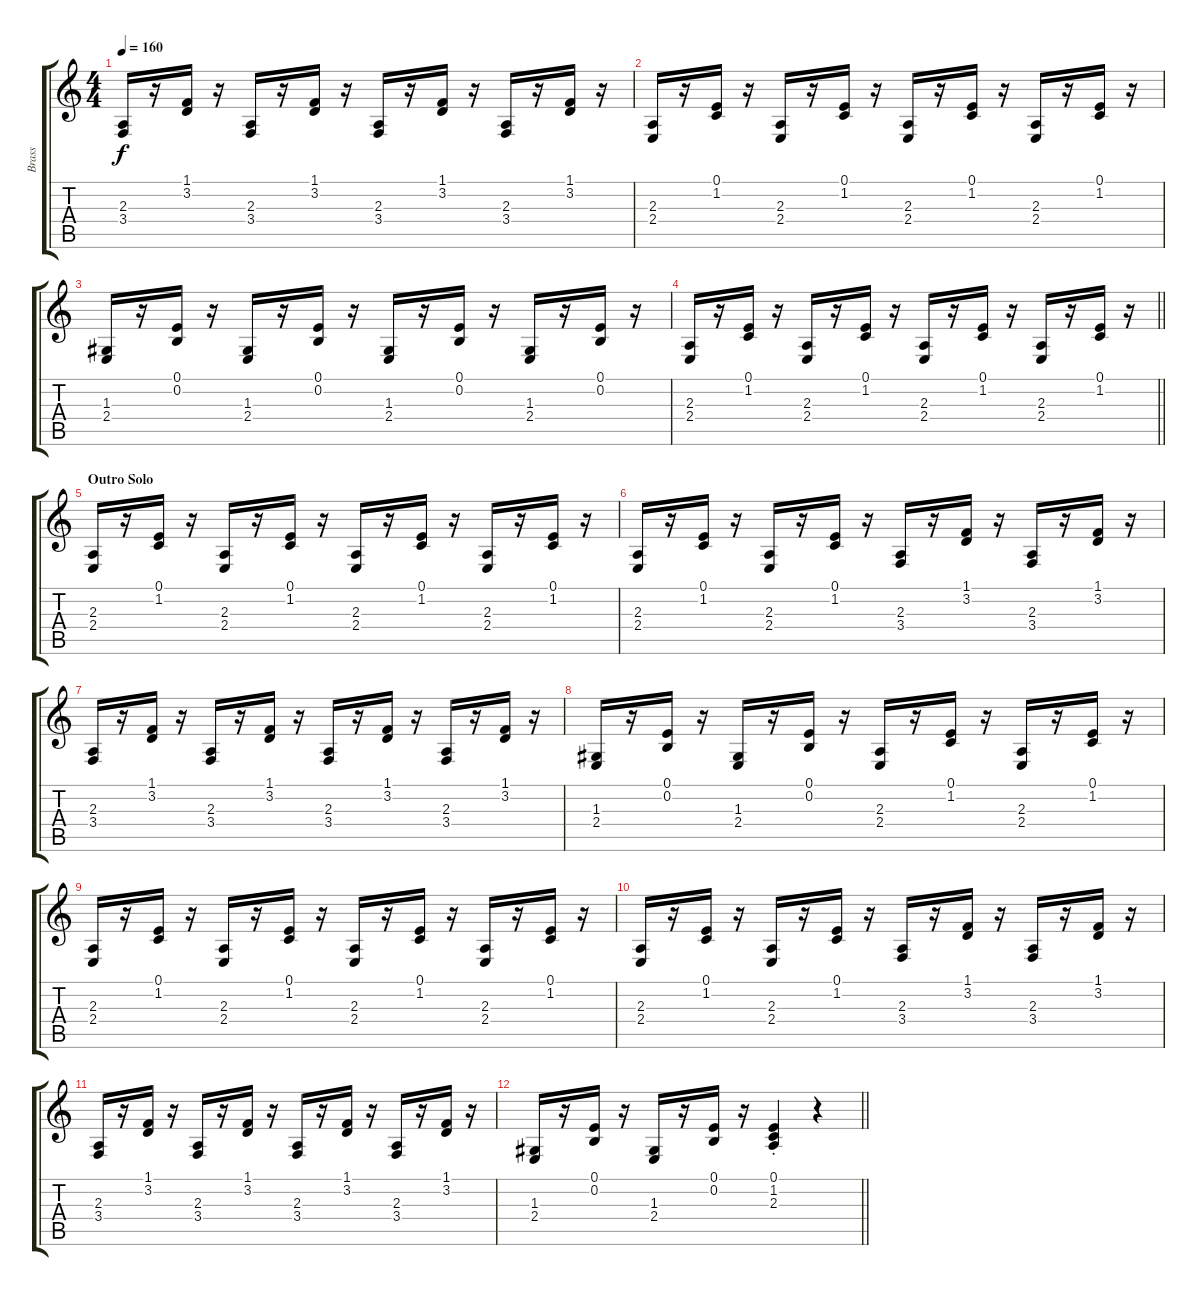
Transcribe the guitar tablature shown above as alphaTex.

\track ("Brass" "Brass") {instrument brasssection}
\staff {score tabs}
\tuning (E4 B3 G3 D3 A2 E2) {hide}
\ts (4 4)
\tempo 160
\clef g2
\ks c
(2.3 3.4).16{dy f} r.16 (1.1 3.2).16 r.16 (2.3 3.4).16 r.16 (1.1 3.2).16 r.16 (2.3 3.4).16 r.16 (1.1 3.2).16 r.16 (2.3 3.4).16 r.16 (1.1 3.2).16 r.16 |
(2.3 2.4).16 r.16 (0.1 1.2).16 r.16 (2.3 2.4).16 r.16 (0.1 1.2).16 r.16 (2.3 2.4).16 r.16 (0.1 1.2).16 r.16 (2.3 2.4).16 r.16 (0.1 1.2).16 r.16 |
(1.3 2.4).16 r.16 (0.1 0.2).16 r.16 (1.3 2.4).16 r.16 (0.1 0.2).16 r.16 (1.3 2.4).16 r.16 (0.1 0.2).16 r.16 (1.3 2.4).16 r.16 (0.1 0.2).16 r.16 |
\barLineRight lightlight
(2.3 2.4).16 r.16 (0.1 1.2).16 r.16 (2.3 2.4).16 r.16 (0.1 1.2).16 r.16 (2.3 2.4).16 r.16 (0.1 1.2).16 r.16 (2.3 2.4).16 r.16 (0.1 1.2).16 r.16 |
\section ("" "Outro Solo")
(2.3 2.4).16 r.16 (0.1 1.2).16 r.16 (2.3 2.4).16 r.16 (0.1 1.2).16 r.16 (2.3 2.4).16 r.16 (0.1 1.2).16 r.16 (2.3 2.4).16 r.16 (0.1 1.2).16 r.16 |
(2.3 2.4).16 r.16 (0.1 1.2).16 r.16 (2.3 2.4).16 r.16 (0.1 1.2).16 r.16 (2.3 3.4).16 r.16 (1.1 3.2).16 r.16 (2.3 3.4).16 r.16 (1.1 3.2).16 r.16 |
(2.3 3.4).16 r.16 (1.1 3.2).16 r.16 (2.3 3.4).16 r.16 (1.1 3.2).16 r.16 (2.3 3.4).16 r.16 (1.1 3.2).16 r.16 (2.3 3.4).16 r.16 (1.1 3.2).16 r.16 |
(1.3 2.4).16 r.16 (0.1 0.2).16 r.16 (1.3 2.4).16 r.16 (0.1 0.2).16 r.16 (2.3 2.4).16 r.16 (0.1 1.2).16 r.16 (2.3 2.4).16 r.16 (0.1 1.2).16 r.16 |
(2.3 2.4).16 r.16 (0.1 1.2).16 r.16 (2.3 2.4).16 r.16 (0.1 1.2).16 r.16 (2.3 2.4).16 r.16 (0.1 1.2).16 r.16 (2.3 2.4).16 r.16 (0.1 1.2).16 r.16 |
(2.3 2.4).16 r.16 (0.1 1.2).16 r.16 (2.3 2.4).16 r.16 (0.1 1.2).16 r.16 (2.3 3.4).16 r.16 (1.1 3.2).16 r.16 (2.3 3.4).16 r.16 (1.1 3.2).16 r.16 |
(2.3 3.4).16 r.16 (1.1 3.2).16 r.16 (2.3 3.4).16 r.16 (1.1 3.2).16 r.16 (2.3 3.4).16 r.16 (1.1 3.2).16 r.16 (2.3 3.4).16 r.16 (1.1 3.2).16 r.16 |
\barLineRight lightlight
(1.3 2.4).16 r.16 (0.1 0.2).16 r.16 (1.3 2.4).16 r.16 (0.1 0.2).16 r.16 (0.1{st} 1.2{st} 2.3{st}).4 r.4
